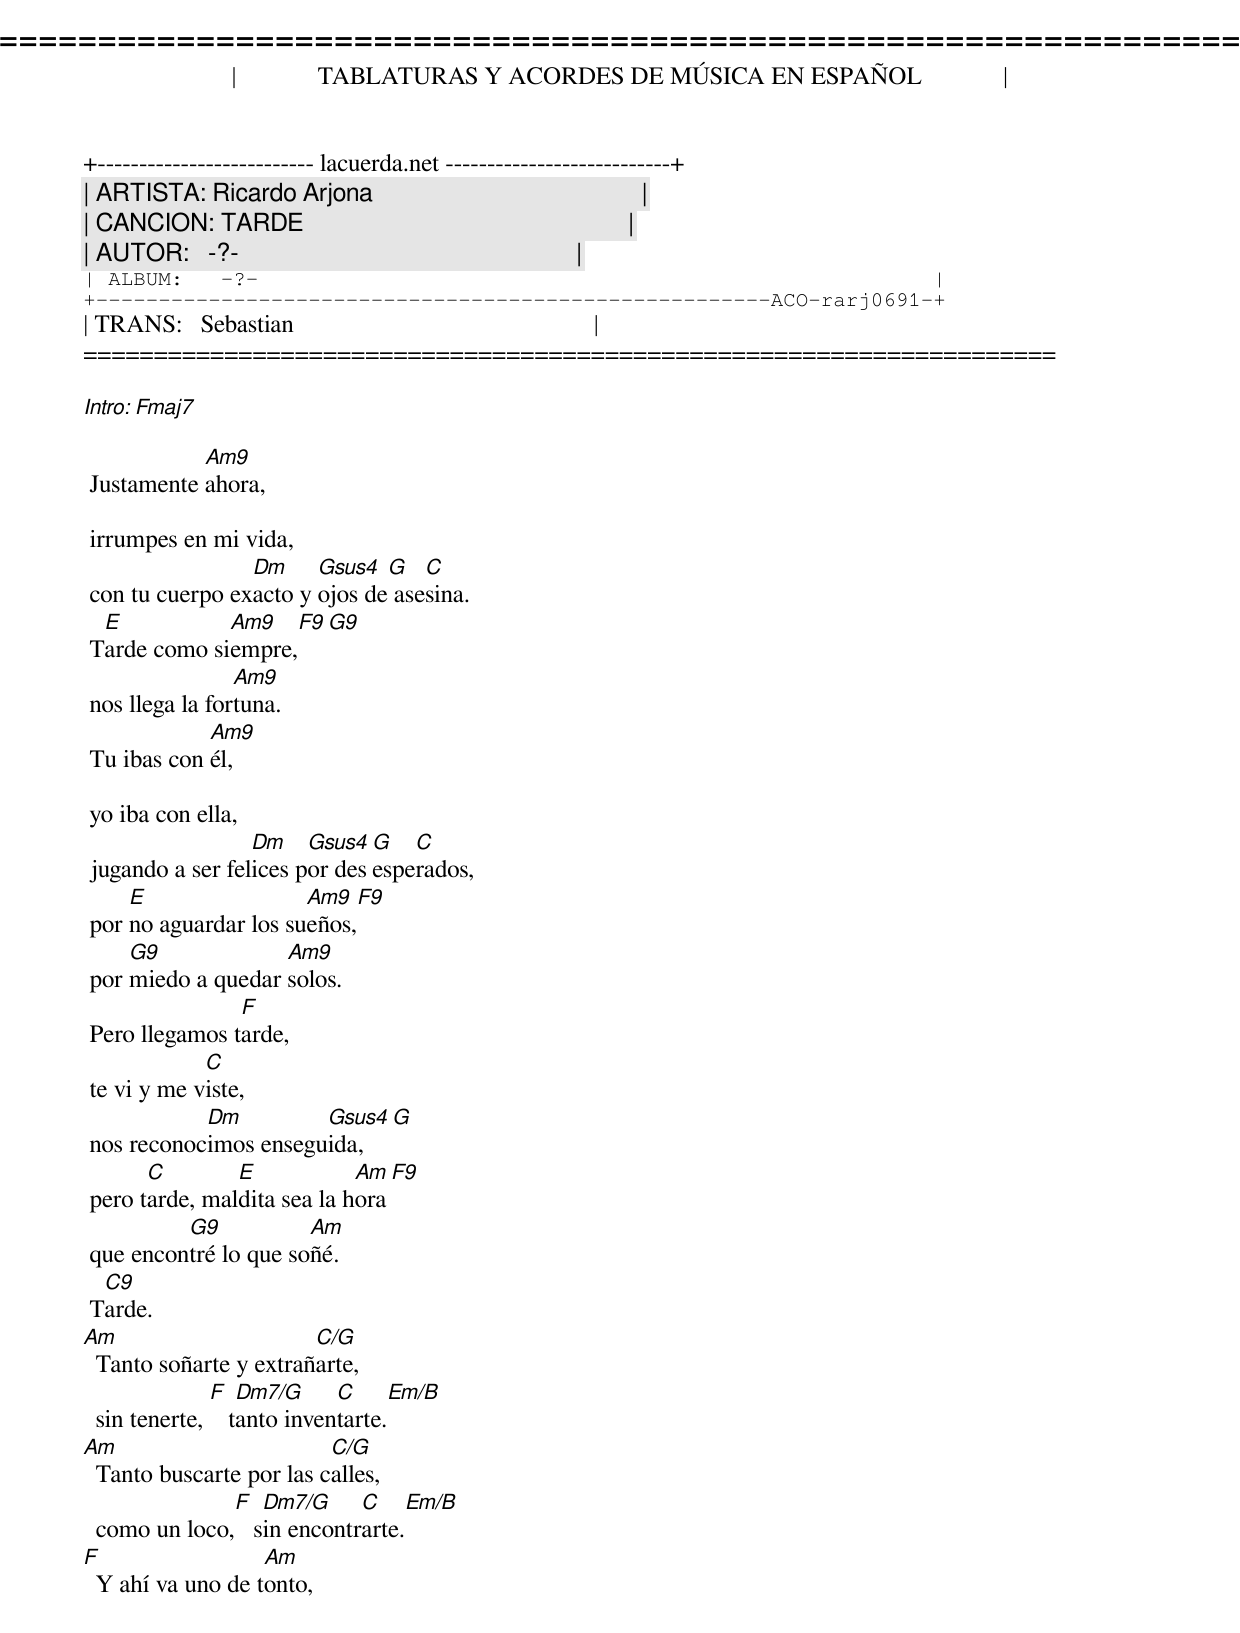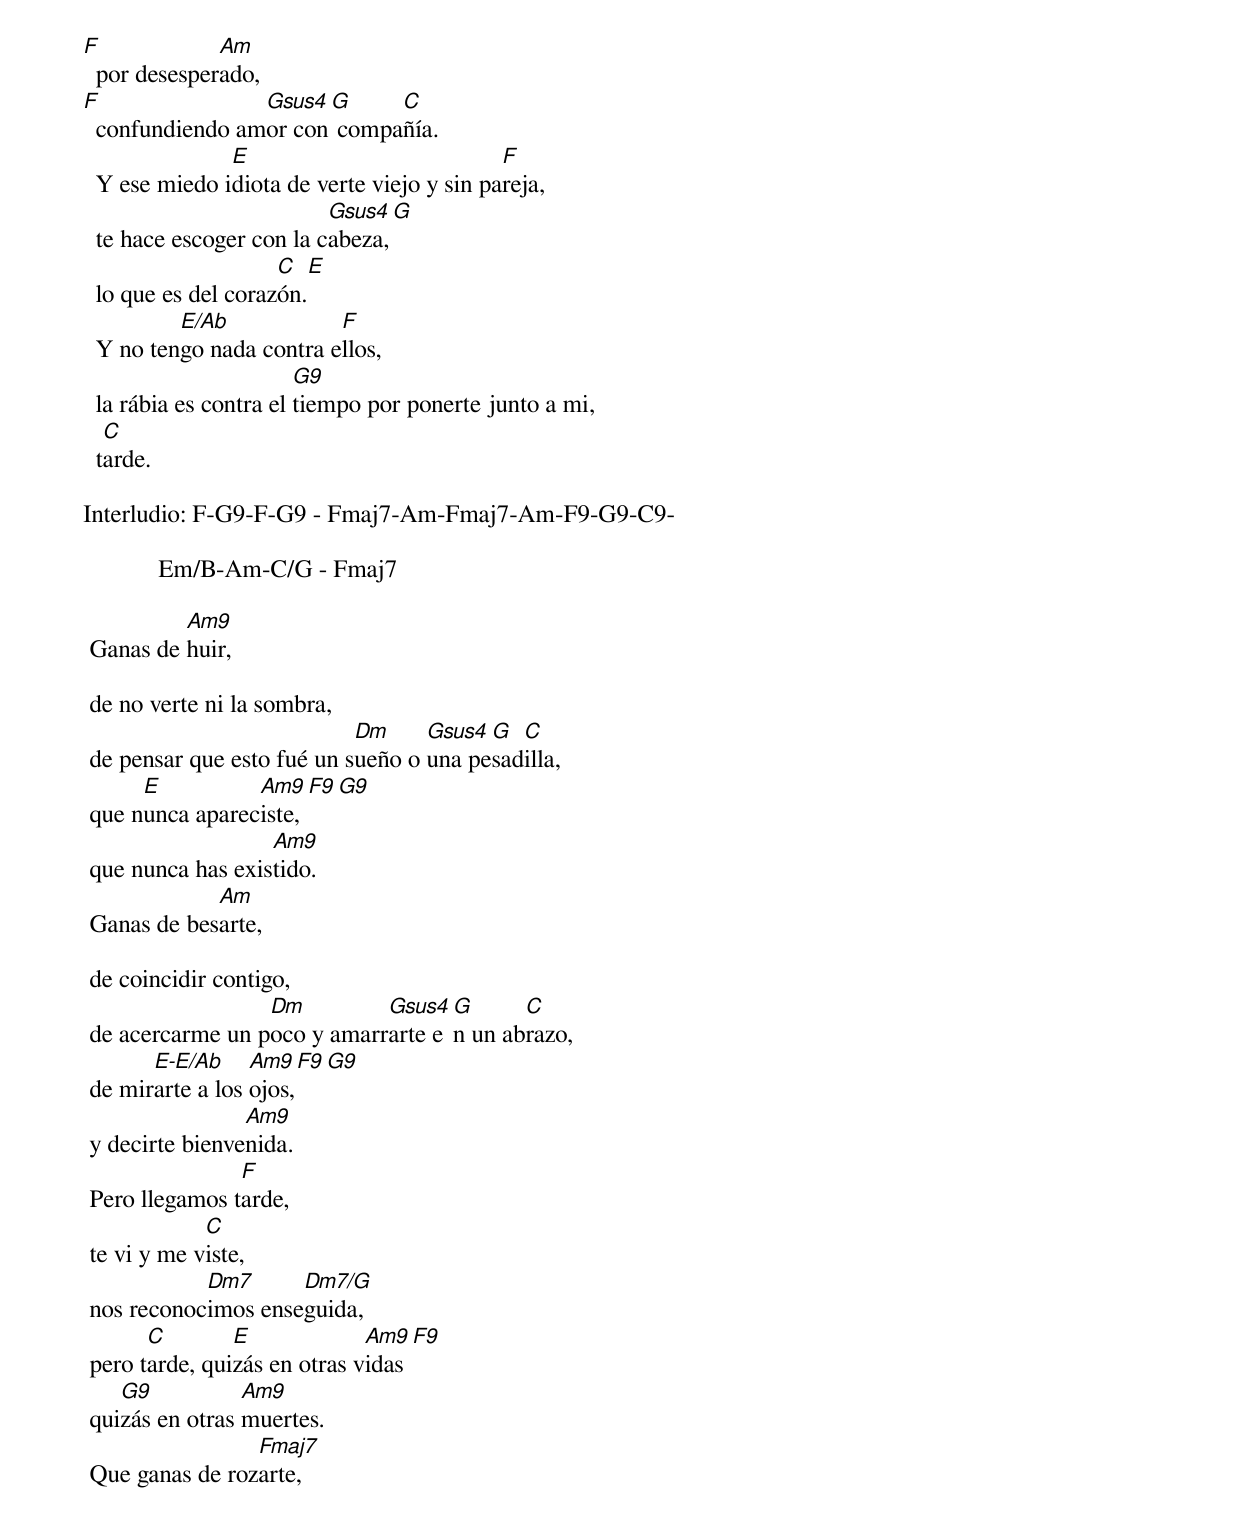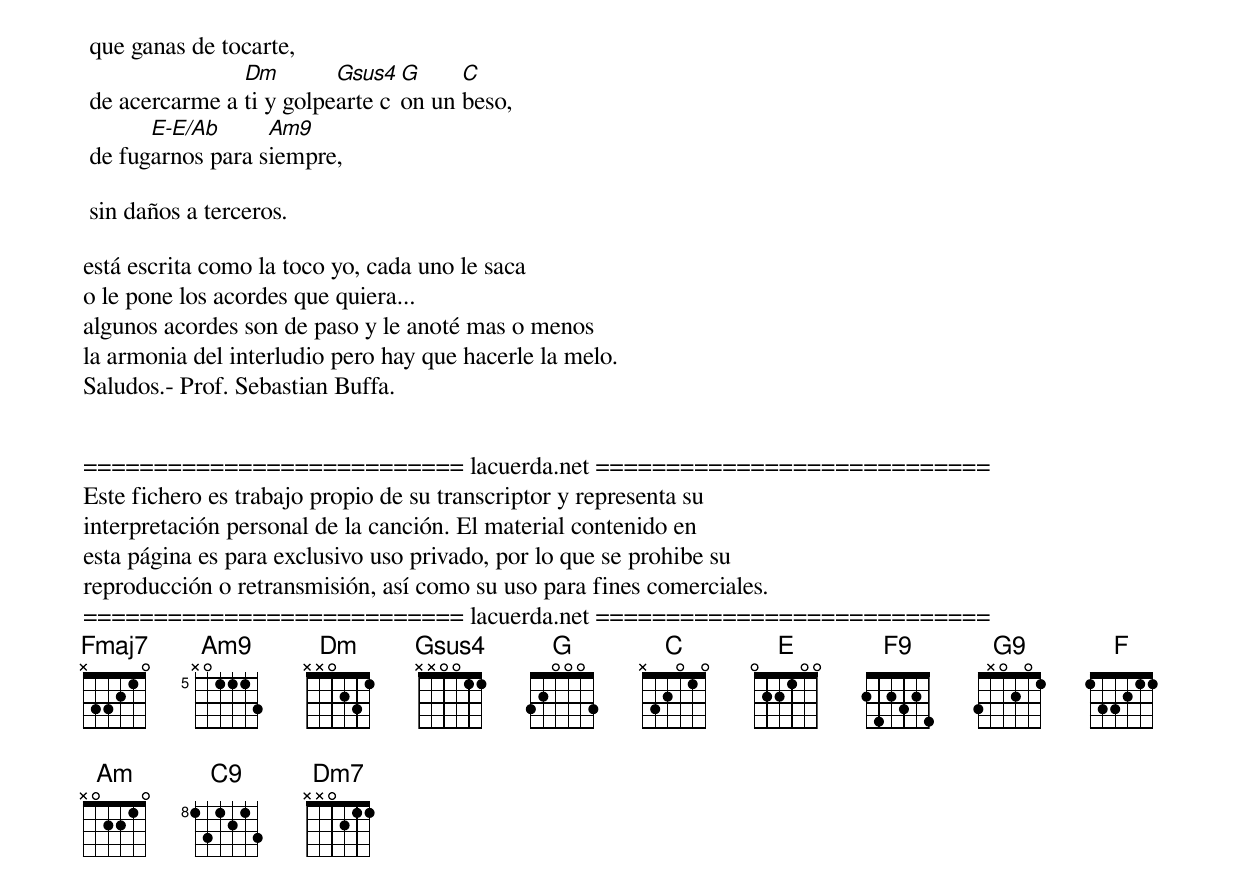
=====================================================================
|             TABLATURAS Y ACORDES DE MÚSICA EN ESPAÑOL             |
+-------------------------- lacuerda.net ---------------------------+
| ARTISTA: Ricardo Arjona                                           |
| CANCION: TARDE                                                    |
| AUTOR:   -?-                                                      |
| ALBUM:   -?-                                                      |
+------------------------------------------------------ACO-rarj0691-+
| TRANS:   Sebastian                                                |
=====================================================================

Intro: Fmaj7

            Am9
 Justamente ahora,

 irrumpes en mi vida,
                 Dm     Gsus4  G   C
 con tu cuerpo exacto y ojos de asesina.
  E           Am9     F9 G9
 Tarde como siempre,
                 Am9
 nos llega la fortuna.
             Am9
 Tu ibas con él,

 yo iba con ella,
                  Dm    Gsus4 G   C
 jugando a ser felices por desesperados,
     E                 Am9    F9
 por no aguardar los sueños,
     G9             Am9
 por miedo a quedar solos.
                F
 Pero llegamos tarde,
             C
 te vi y me viste,
            Dm         Gsus4 G
 nos reconocimos enseguida,
       C        E            Am  F9
 pero tarde, maldita sea la hora
          G9           Am
 que encontré lo que soñé.
  C9
 Tarde.
Am                      C/G
  Tanto soñarte y extrañarte,
               F   Dm7/G     C      Em/B
  sin tenerte,    tanto inventarte.
Am                        C/G
  Tanto buscarte por las calles,
               F   Dm7/G     C      Em/B
  como un loco,   sin encontrarte.
F                  Am
  Y ahí va uno de tonto,
F             Am
  por desesperado,
F                Gsus4 G     C
  confundiendo amor con compañía.
               E                            F
  Y ese miedo idiota de verte viejo y sin pareja,
                          Gsus4  G
  te hace escoger con la cabeza,
                     C   E
  lo que es del corazón.
          E/Ab            F
  Y no tengo nada contra ellos,
                        G9
  la rábia es contra el tiempo por ponerte junto a mi,
   C
  tarde.

Interludio: F-G9-F-G9 - Fmaj7-Am-Fmaj7-Am-F9-G9-C9-

            Em/B-Am-C/G - Fmaj7

          Am9
 Ganas de huir,

 de no verte ni la sombra,
                            Dm     Gsus4 G  C
 de pensar que esto fué un sueño o una pesadilla,
      E          Am9   F9 G9
 que nunca apareciste,
                   Am9
 que nunca has existido.
             Am
 Ganas de besarte,

 de coincidir contigo,
                  Dm         Gsus4 G      C
 de acercarme un poco y amarrarte en un abrazo,
       E-E/Ab     Am9   F9 G9
 de mirarte a los ojos,
                 Am9
 y decirte bienvenida.
                F
 Pero llegamos tarde,
             C
 te vi y me viste,
            Dm7      Dm7/G
 nos reconocimos enseguida,
       C        E             Am9   F9
 pero tarde, quizás en otras vidas
    G9           Am9
 quizás en otras muertes.
                 Fmaj7
 Que ganas de rozarte,

 que ganas de tocarte,
                Dm        Gsus4 G     C
 de acercarme a ti y golpearte con un beso,
       E-E/Ab      Am9
 de fugarnos para siempre,

 sin daños a terceros.

está escrita como la toco yo, cada uno le saca
o le pone los acordes que quiera...
algunos acordes son de paso y le anoté mas o menos
la armonia del interludio pero hay que hacerle la melo.
Saludos.- Prof. Sebastian Buffa.


=========================== lacuerda.net ============================
Este fichero es trabajo propio de su transcriptor y representa su
interpretación personal de la canción. El material contenido en
esta página es para exclusivo uso privado, por lo que se prohibe su
reproducción o retransmisión, así como su uso para fines comerciales.
=========================== lacuerda.net ============================
